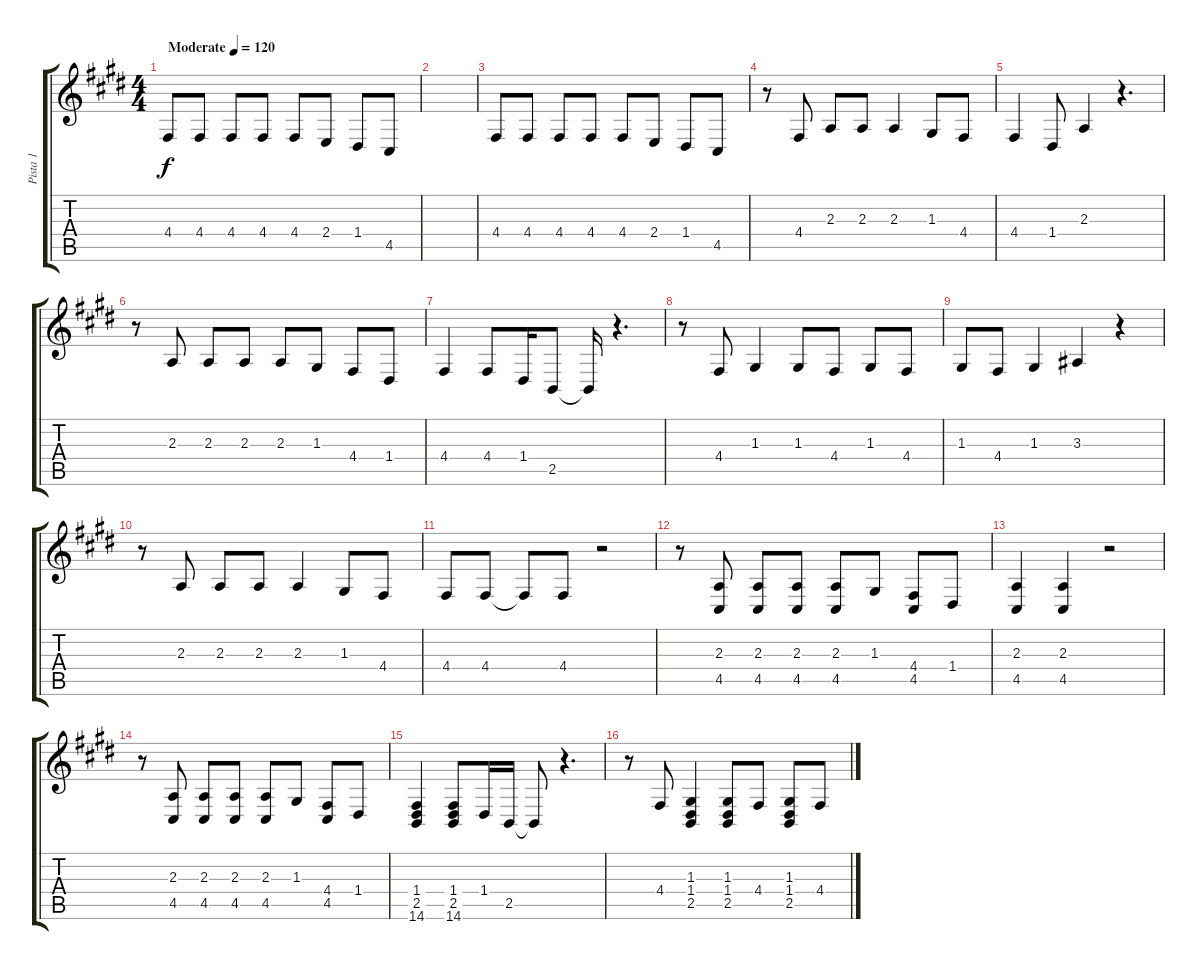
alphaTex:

\track ("Pista 1" "Pista 1") {instrument acousticgrandpiano}
\staff {score tabs}
\tuning (E4 B3 G3 D3 A2 E2) {hide}
\ts (4 4)
\tempo (120 "Moderate")
\clef g2
\ks e
4.4.8{dy f instrument acousticgrandpiano} 4.4.8 4.4.8 4.4.8 4.4.8 2.4.8 1.4.8 4.5.8 |
|
4.4.8 4.4.8 4.4.8 4.4.8 4.4.8 2.4.8 1.4.8 4.5.8 |
r.8 4.4.8 2.3.8 2.3.8 2.3.4 1.3.8 4.4.8 |
4.4.4 1.4.8 2.3.4 r.4{d} |
r.8 2.3.8 2.3.8 2.3.8 2.3.8 1.3.8 4.4.8 1.4.8 |
4.4.4 4.4.8 1.4.16 2.5.8 2.5{t}.16 r.4{d} |
r.8 4.4.8 1.3.4 1.3.8 4.4.8 1.3.8 4.4.8 |
1.3.8 4.4.8 1.3.4 3.3.4 r.4 |
r.8 2.3.8 2.3.8 2.3.8 2.3.4 1.3.8 4.4.8 |
4.4.8 4.4.8 4.4{t}.8 4.4.8 r.2 |
r.8 (2.3 4.5).8 (2.3 4.5).8 (2.3 4.5).8 (2.3 4.5).8 1.3.8 (4.4 4.5).8 1.4.8 |
(2.3 4.5).4 (2.3 4.5).4 r.2 |
r.8 (2.3 4.5).8 (2.3 4.5).8 (2.3 4.5).8 (2.3 4.5).8 1.3.8 (4.4 4.5).8 1.4.8 |
(1.4 2.5 14.6).4 (1.4 2.5 14.6).8 1.4.16 2.5.16 2.5{t}.8 r.4{d} |
r.8 4.4.8 (1.3 1.4 2.5).4 (1.3 1.4 2.5).8 4.4.8 (1.3 1.4 2.5).8 4.4.8
